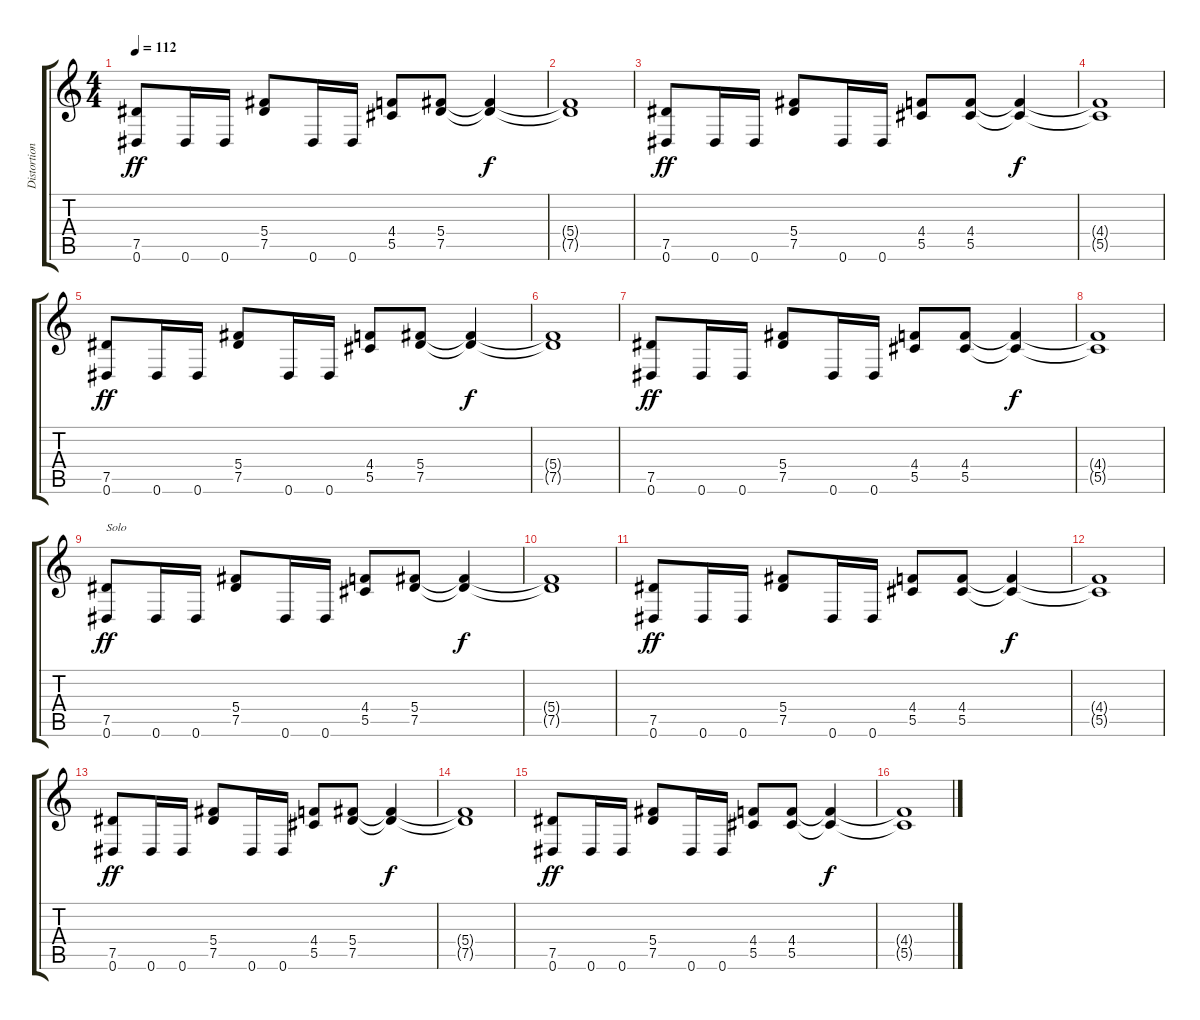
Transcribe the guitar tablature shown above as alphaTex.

\track ("Distortion Guitar II" "Distortion") {instrument distortionguitar}
\staff {score tabs}
\tuning (Eb4 Bb3 Gb3 Db3 Ab2 Eb2) {hide}
\ts (4 4)
\tempo 112
\clef g2
\ks c
(7.5 0.6).8{dy ff} 0.6.16 0.6.16 (5.4 7.5).8 0.6.16 0.6.16 (4.4 5.5).8 (5.4 7.5).8 (5.4{t} 7.5{t}).4{dy f} |
(5.4{t} 7.5{t}).1 |
(7.5 0.6).8{dy ff} 0.6.16 0.6.16 (5.4 7.5).8 0.6.16 0.6.16 (4.4 5.5).8 (4.4 5.5).8 (4.4{t} 5.5{t}).4{dy f} |
(4.4{t} 5.5{t}).1 |
(7.5 0.6).8{dy ff} 0.6.16 0.6.16 (5.4 7.5).8 0.6.16 0.6.16 (4.4 5.5).8 (5.4 7.5).8 (5.4{t} 7.5{t}).4{dy f} |
(5.4{t} 7.5{t}).1 |
(7.5 0.6).8{dy ff} 0.6.16 0.6.16 (5.4 7.5).8 0.6.16 0.6.16 (4.4 5.5).8 (4.4 5.5).8 (4.4{t} 5.5{t}).4{dy f} |
(4.4{t} 5.5{t}).1 |
(7.5 0.6).8{txt "Solo" dy ff} 0.6.16 0.6.16 (5.4 7.5).8 0.6.16 0.6.16 (4.4 5.5).8 (5.4 7.5).8 (5.4{t} 7.5{t}).4{dy f} |
(5.4{t} 7.5{t}).1 |
(7.5 0.6).8{dy ff} 0.6.16 0.6.16 (5.4 7.5).8 0.6.16 0.6.16 (4.4 5.5).8 (4.4 5.5).8 (4.4{t} 5.5{t}).4{dy f} |
(4.4{t} 5.5{t}).1 |
(7.5 0.6).8{dy ff} 0.6.16 0.6.16 (5.4 7.5).8 0.6.16 0.6.16 (4.4 5.5).8 (5.4 7.5).8 (5.4{t} 7.5{t}).4{dy f} |
(5.4{t} 7.5{t}).1 |
(7.5 0.6).8{dy ff} 0.6.16 0.6.16 (5.4 7.5).8 0.6.16 0.6.16 (4.4 5.5).8 (4.4 5.5).8 (4.4{t} 5.5{t}).4{dy f} |
(4.4{t} 5.5{t}).1
